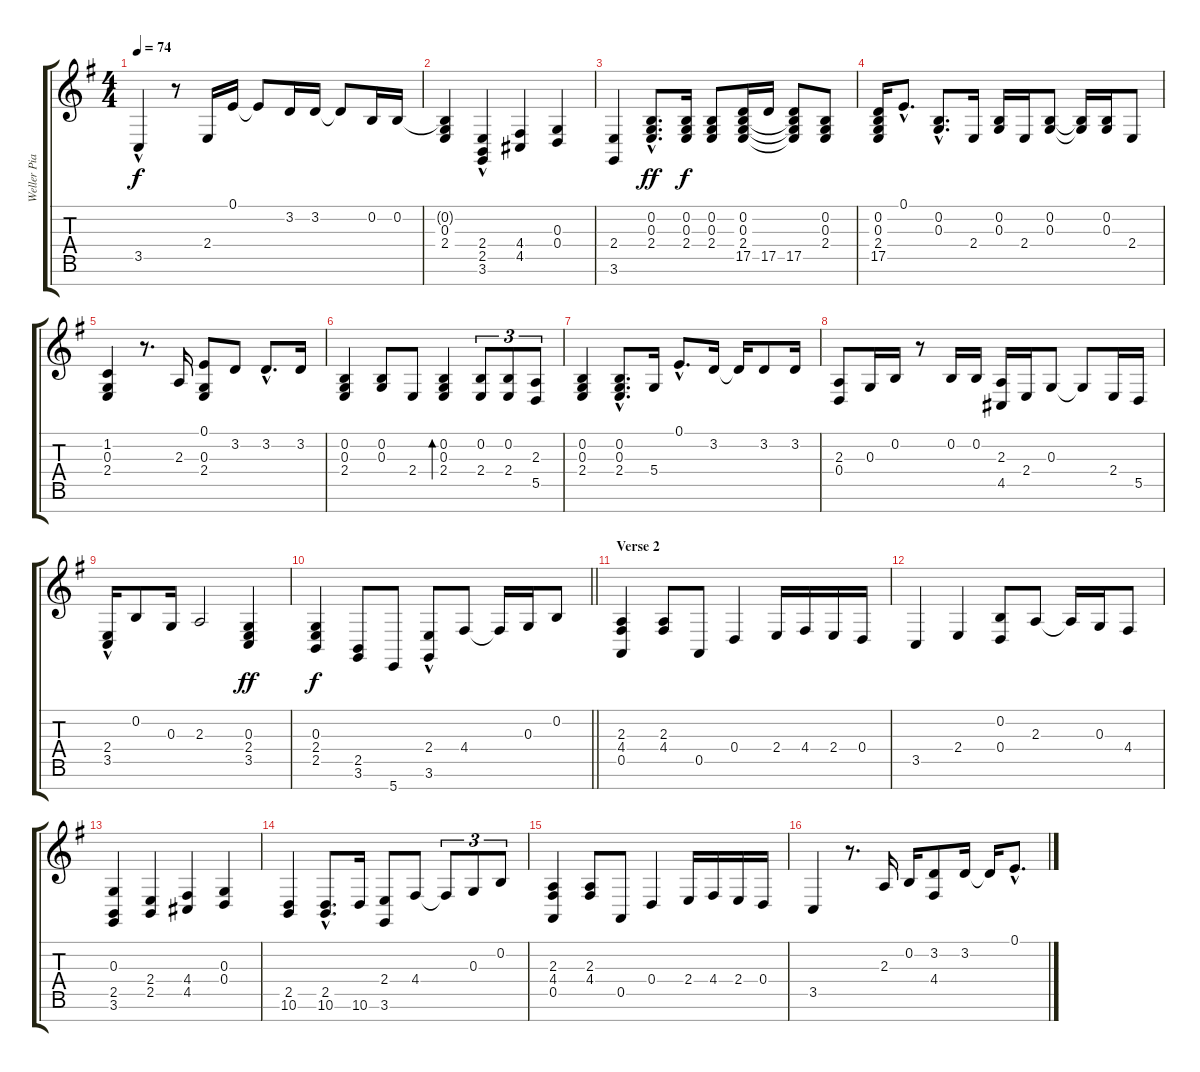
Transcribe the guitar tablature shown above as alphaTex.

\track ("Weller Piano Right" "Weller Pia") {instrument acousticgrandpiano}
\staff {score tabs}
\tuning (E4 B3 G3 D3 A2 E2 B1) {hide}
\ts (4 4)
\tempo 74
\clef g2
\ks g
3.5{hac}.4{dy f} r.8 2.4.16 0.1.16 0.1{t}.8 3.2.16 3.2.16 3.2{t}.8 0.2.16 0.2.16 |
(0.2{t} 0.3 2.4).4 (2.4 2.5 3.6{hac}).4 (4.4 4.5).4 (0.3 0.4).4 |
(2.4 3.6).4 (0.2{hac} 0.3{hac} 2.4{hac}).8{d dy ff} (0.2 0.3 2.4).16{dy f} (0.2 0.3 2.4).8 (0.2 0.3 2.4 17.5).16 17.5.16 (0.2{t} 0.3{t} 2.4{t} 17.5).8 (0.2 0.3 2.4).8 |
(0.2 0.3 2.4 17.5).16 0.1{hac}.8{d} (0.2{hac} 0.3{hac}).8{d} 2.4.16 (0.2 0.3).16 2.4.16 (0.2 0.3).8 (0.2{t} 0.3{t}).16 (0.2 0.3).16 2.4.8 |
(1.2 0.3 2.4).4 r.8{d} 2.3.16 (0.1 0.3 2.4).8 3.2.8 3.2{hac}.8{d} 3.2.16 |
(0.2 0.3 2.4).4 (0.2 0.3).8 2.4.8 (0.2 0.3 2.4).4{bd 240} (0.2 2.4).8{tu (3 2)} (0.2 2.4).8{tu (3 2)} (2.3 5.5).8{tu (3 2)} |
(0.2 0.3 2.4).4 (0.2{hac} 0.3{hac} 2.4{hac}).8{d} 5.4.16 0.1{hac}.8{d} 3.2.16 3.2{t}.16 3.2.8 3.2.16 |
(2.3 0.4).8 0.3.16 0.2.16 r.8 0.2.16 0.2.16 (2.3 4.5).16 2.4.16 0.3.8 0.3{t}.8 2.4.16 5.5.16 |
(2.4{hac} 3.5{hac}).16 0.2.8 0.3.16 2.3.2 (0.3 2.4 3.5).4{dy ff} |
\barLineRight lightlight
(0.3 2.4 2.5).4{dy f} (2.5 3.6).8 5.7.8 (2.4 3.6{hac}).8 4.4.8 4.4{t}.16 0.3.16 0.2.8 |
\section ("" "Verse 2")
(2.3 4.4 0.5).4 (2.3 4.4).8 0.5.8 0.4.4 2.4.16 4.4.16 2.4.16 0.4.16 |
3.5.4 2.4.4 (0.2 0.4).8 2.3.8 2.3{t}.16 0.3.16 4.4.8 |
(0.3 2.5 3.6).4 (2.4 2.5).4 (4.4 4.5).4 (0.3 0.4).4 |
(2.5 10.6).4 (2.5{hac} 10.6{hac}).8{d} 10.6.16 (2.4 3.6).8 4.4.8 4.4{t}.8{tu (3 2)} 0.3.8{tu (3 2)} 0.2.8{tu (3 2)} |
(2.3 4.4 0.5).4 (2.3 4.4).8 0.5.8 0.4.4 2.4.16 4.4.16 2.4.16 0.4.16 |
3.5.4 r.8{d} 2.3.16 0.2.16 (3.2 4.4).8 3.2.16 3.2{t}.16 0.1{hac}.8{d}
